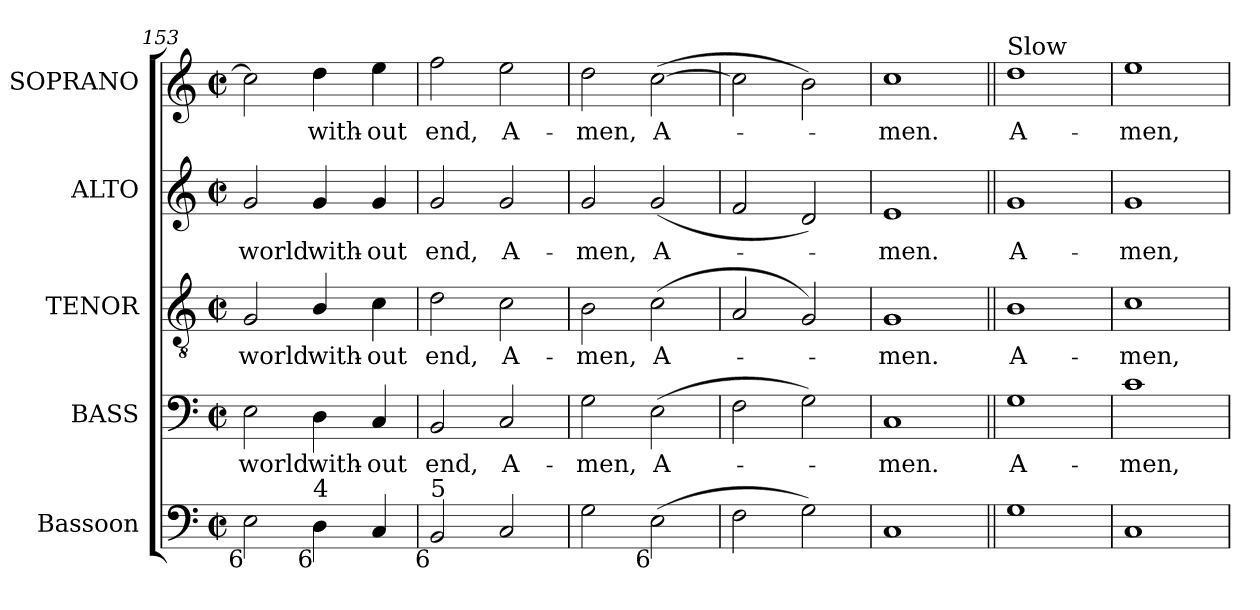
**kern	**kern	**text	**kern	**text	**kern	**text	**kern	**text
*part5	*part4	*part4	*part3	*part3	*part2	*part2	*part1	*part1
*staff5	*staff4	*staff4	*staff3	*staff3	*staff2	*staff2	*staff1	*staff1
*I"Bassoon	*I"BASS	*	*I"TENOR	*	*I"ALTO	*	*I"SOPRANO	*
*I'Bsn.	*I'B.	*	*I'T.	*	*I'A.	*	*I'S.	*
*clefF4	*clefF4	*	*clefGv2	*	*clefG2	*	*clefG2	*
*	*	*	*ITrd7c12	*	*	*	*	*
*k[]	*k[]	*	*k[]	*	*k[]	*	*k[]	*
*C:	*C:	*	*C:	*	*C:	*	*C:	*
*M2/2	*M2/2	*	*M2/2	*	*M2/2	*	*M2/2	*
*met(c|)	*met(c|)	*	*met(c|)	*	*met(c|)	*	*met(c|)	*
=153	=153	=153	=153	=153	=153	=153	=153	=153
!	!	!LO:LY:b:color=#000000	!	!	!	!	!	!
!	!	!	!	!LO:LY:b:color=#000000	!	!	!	!
!LO:TX:b:rj:t=6	!	!	!	!	!	!	!	!
!	!	!	!	!	!	!LO:LY:b:color=#000000	!	!
2Ei\	2Ei\	world	2GGi/	world	2gi/	world	2cci\]	.
!	!	!LO:LY:b:color=#000000	!	!	!	!	!	!
!	!	!	!	!LO:LY:b:color=#000000	!	!	!	!
!	!	!	!	!	!	!LO:LY:b:color=#000000	!	!
!LO:TX:b:rj:t=6	!	!	!	!	!	!	!	!
!LO:TX:t=4	!	!	!	!	!	!	!	!
!	!	!	!	!	!	!	!	!LO:LY:b:color=#000000
4Di\	4Di\	with-	4BBi/	with-	4gi/	with-	4ddi\	with-
!	!	!LO:LY:b:color=#000000	!	!	!	!	!	!
!	!	!	!	!LO:LY:b:color=#000000	!	!	!	!
!	!	!	!	!	!	!LO:LY:b:color=#000000	!	!
!	!	!	!	!	!	!	!	!LO:LY:b:color=#000000
4Ci/	4Ci/	-out	4Ci\	-out	4gi/	-out	4eei\	-out
=154	=154	=154	=154	=154	=154	=154	=154	=154
!	!	!LO:LY:b:color=#000000	!	!	!	!	!	!
!	!	!	!	!LO:LY:b:color=#000000	!	!	!	!
!	!	!	!	!	!	!LO:LY:b:color=#000000	!	!
!LO:TX:b:rj:t=6	!	!	!	!	!	!	!	!
!LO:TX:t=5	!	!	!	!	!	!	!	!
!	!	!	!	!	!	!	!	!LO:LY:b:color=#000000
2BBi/	2BBi/	end,	2Di\	end,	2gi/	end,	2ffi\	end,
!	!	!LO:LY:b:color=#000000	!	!	!	!	!	!
!	!	!	!	!LO:LY:b:color=#000000	!	!	!	!
!	!	!	!	!	!	!LO:LY:b:color=#000000	!	!
!	!	!	!	!	!	!	!	!LO:LY:b:color=#000000
2Ci/	2Ci/	A-	2Ci\	A-	2gi/	A-	2eei\	A-
!!LO:LB:g=z
=155	=155	=155	=155	=155	=155	=155	=155	=155
!	!	!LO:LY:b:color=#000000	!	!	!	!	!	!
!	!	!	!	!LO:LY:b:color=#000000	!	!	!	!
!	!	!	!	!	!	!LO:LY:b:color=#000000	!	!
!	!	!	!	!	!	!	!	!LO:LY:b:color=#000000
2Gi\	2Gi\	-men,	2BBi\	-men,	2gi/	-men,	2ddi\	-men,
!	!	!LO:LY:b:color=#000000	!	!	!	!	!	!
!	!	!	!	!LO:LY:b:color=#000000	!	!	!	!
!	!	!	!	!	!	!LO:LY:b:color=#000000	!	!
!LO:TX:b:rj:t=6	!	!	!	!	!	!	!	!
!	!	!	!	!	!	!	!	!LO:LY:b:color=#000000
(2Ei\	(2Ei\	A-	(2Ci\	A-	(2gi/	A-	([2cci\	A-
=156	=156	=156	=156	=156	=156	=156	=156	=156
2Fi\	2Fi\	.	2AAi/	.	2fi/	.	2cci\]	.
2Gi\)	2Gi\)	.	2GGi/)	.	2di/)	.	2bi\)	.
=157	=157	=157	=157	=157	=157	=157	=157	=157
!	!	!LO:LY:b:color=#000000	!	!	!	!	!	!
!	!	!	!	!LO:LY:b:color=#000000	!	!	!	!
!	!	!	!	!	!	!LO:LY:b:color=#000000	!	!
!	!	!	!	!	!	!	!	!LO:LY:b:color=#000000
1Ci	1Ci	-men.	1GGi	-men.	1ei	-men.	1cci	-men.
=158||	=158||	=158||	=158||	=158||	=158||	=158||	=158||	=158||
!	!	!LO:LY:b:color=#000000	!	!	!	!	!	!
!	!	!	!	!LO:LY:b:color=#000000	!	!	!	!
!	!	!	!	!	!	!LO:LY:b:color=#000000	!	!
!	!	!	!	!	!	!	!LO:TX:a:t=Slow	!
!	!	!	!	!	!	!	!	!LO:LY:b:color=#000000
1Gi	1Gi	A-	1BBi	A-	1gi	A-	1ddi	A-
=159	=159	=159	=159	=159	=159	=159	=159	=159
!	!	!LO:LY:b:color=#000000	!	!	!	!	!	!
!	!	!	!	!LO:LY:b:color=#000000	!	!	!	!
!	!	!	!	!	!	!LO:LY:b:color=#000000	!	!
!	!	!	!	!	!	!	!	!LO:LY:b:color=#000000
1Ci	1ci	-men,	1Ci	-men,	1gi	-men,	1eei	-men,
=	=	=	=	=	=	=	=	=
*-	*-	*-	*-	*-	*-	*-	*-	*-
